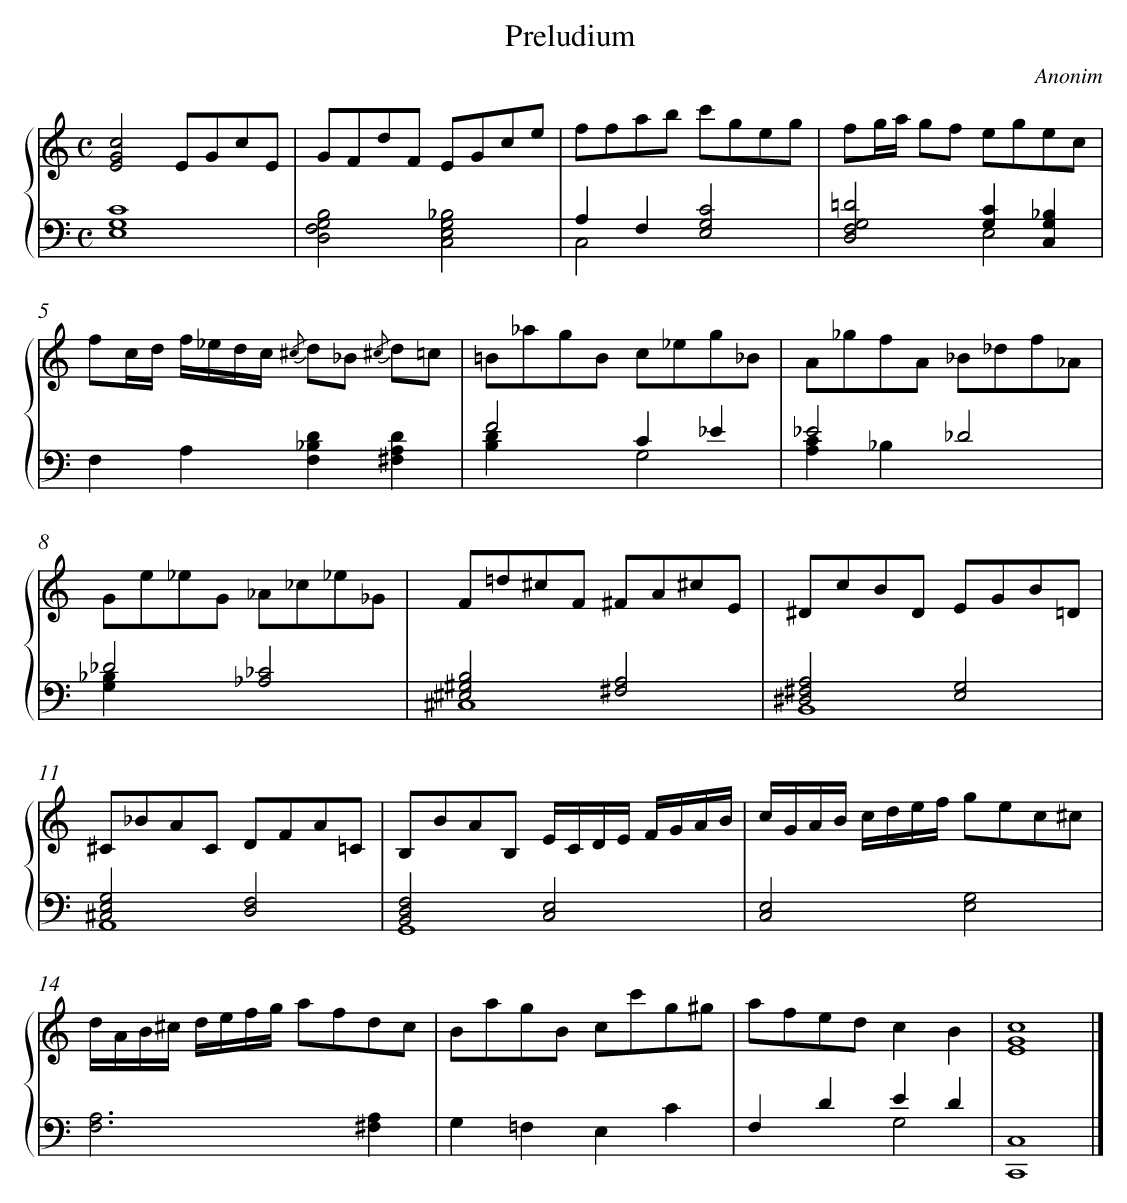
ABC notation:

X:1
T: Preludium
C: Anonim
L: 1/8
M: C
%%staves {1 2}
V: 1
V: 2 clef=bass
K: C
[V:1] [c4G4E4]EGcE |
[V:2] [C8G,8E,8] |
[V:1] GFdF EGce |
[V:2] [B,4G,4F,4D,4][_B,4G,4E,4C,4] |
[V:1] ffab c'geg |
[V:2] A,2F,2[C4G,4E,4] & C,4x4 |
[V:1] fg/a/ gf egec |
[V:2] [=D4G,4F,4D,4][C2G,2][_B,2G,2C,2] & x4E,4 |
[V:1] fc/d/ f/_e/d/c/ {/^c} d_B {/^c} d=c |
[V:2] F,2A,2[D2_B,2F,2][D2A,2^F,2] |
[V:1] =B_agB c_eg_B |
[V:2] F4C2_E2 & [D2B,2]x2G,4 |
[V:1] A_gfA _B_df_A |
[V:2] _E4_D4 & [C2A,2]_B,2x4 |
[V:1] Ge_eG _A_c_e_G |
[V:2] _D4[_C4_A,4] & [_B,2G,2]x2x4 |
[V:1] F=d^cF ^FA^cE |
[V:2] [B,4^G,4^E,4][A,4^F,4] & ^C,8 |
[V:1] ^DcBD EGB=D |
[V:2] [A,4^F,4^D,4][G,4E,4] & B,,8 |
[V:1] ^C_BAC DFA=C |
[V:2] [G,4E,4^C,4][F,4D,4] & A,,8 |
[V:1] B,BAB, E/C/D/E/ F/G/A/B/ |
[V:2] [F,4D,4B,,4][E,4C,4] & G,,8 |
[V:1] c/G/A/B/ c/d/e/f/ gec^c |
[V:2] [E,4C,4][G,4E,4] |
[V:1] d/A/B/^c/ d/e/f/g/ afdc |
[V:2] [A,6F,6][A,2^F,2] |
[V:1] BagB cc'g^g |
[V:2] G,2=F,2E,2C2 |
[V:1] afedc2B2 |
[V:2] F,2D2E2D2 & x4G,4 |
[V:1] [c8G8E8] |]
[V:2] [C,8C,,8] |]
